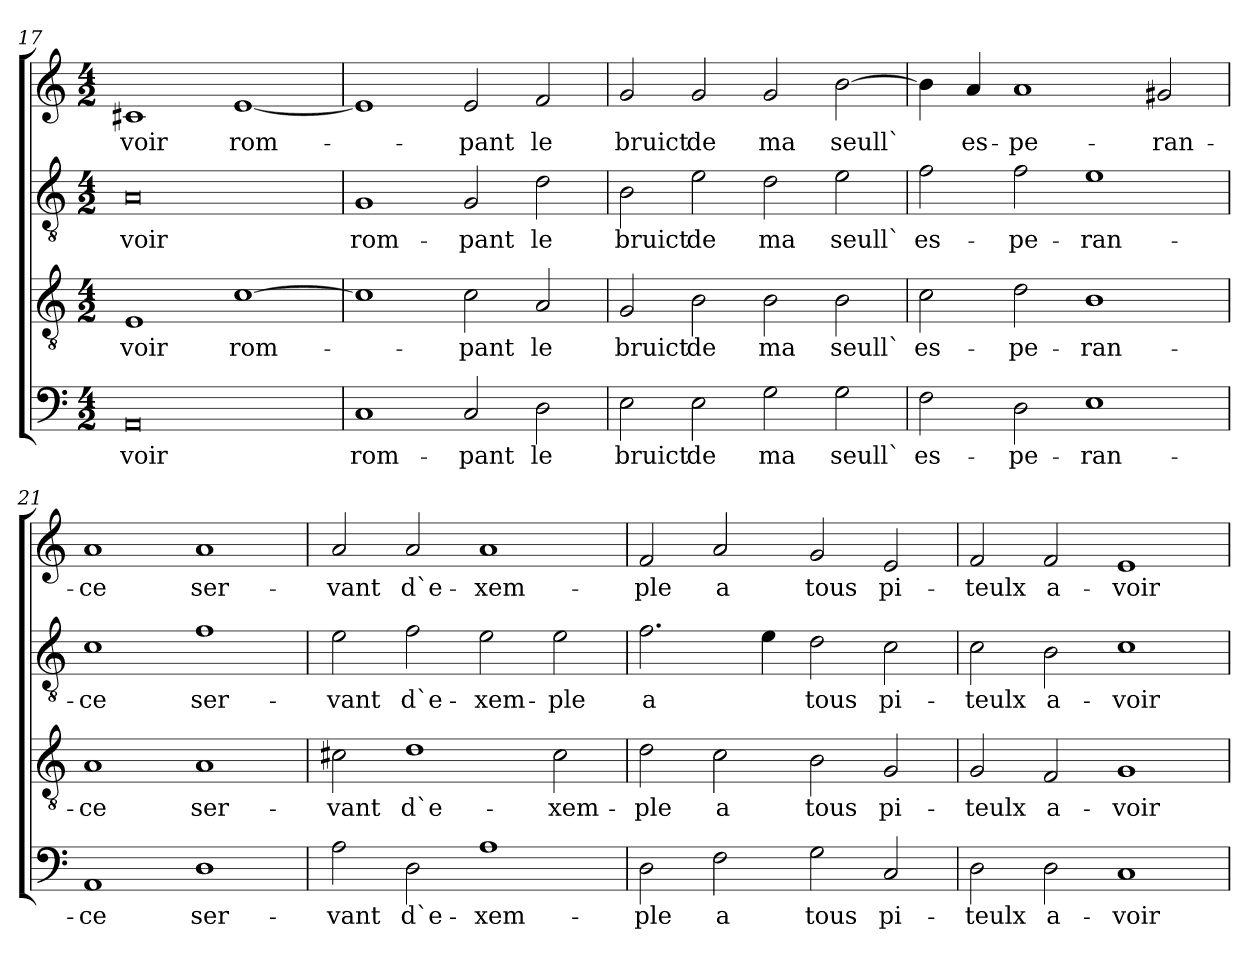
**kern	**text	**kern	**text	**kern	**text	**kern	**text
*part4	*part4	*part3	*part3	*part2	*part2	*part1	*part1
*staff4	*staff4	*staff3	*staff3	*staff2	*staff2	*staff1	*staff1
*clefF4	*	*clefGv2	*	*clefGv2	*	*clefG2	*
*k[]	*	*k[]	*	*k[]	*	*k[]	*
*C:	*	*C:	*	*C:	*	*C:	*
*M4/2	*	*M4/2	*	*M4/2	*	*M4/2	*
=17	=17	=17	=17	=17	=17	=17	=17
!	!LO:LY:b	!	!LO:LY:b	!	!LO:LY:b	!	!LO:LY:b
0AA	-voir	1E	-voir	0A	-voir	1c#X	-voir
!	!	!	!LO:LY:b	!	!	!	!LO:LY:b
.	.	[1c	rom-	.	.	[1e	rom-
!!LO:LB:g=z
=18	=18	=18	=18	=18	=18	=18	=18
!	!LO:LY:b	!	!	!	!LO:LY:b	!	!
1C	rom-	1c]	.	1G	rom-	1e]	.
!	!LO:LY:b	!	!LO:LY:b	!	!LO:LY:b	!	!LO:LY:b
2C/	-pant	2c\	-pant	2G/	-pant	2e/	-pant
!	!LO:LY:b	!	!LO:LY:b	!	!LO:LY:b	!	!LO:LY:b
2D\	le	2A/	le	2d\	le	2f/	le
=19	=19	=19	=19	=19	=19	=19	=19
!	!LO:LY:b	!	!LO:LY:b	!	!LO:LY:b	!	!LO:LY:b
2E\	bruict	2G/	bruict	2B\	bruict	2g/	bruict
!	!LO:LY:b	!	!LO:LY:b	!	!LO:LY:b	!	!LO:LY:b
2E\	de	2B\	de	2e\	de	2g/	de
!	!LO:LY:b	!	!LO:LY:b	!	!LO:LY:b	!	!LO:LY:b
2G\	ma	2B\	ma	2d\	ma	2g/	ma
!	!LO:LY:b	!	!LO:LY:b	!	!LO:LY:b	!	!LO:LY:b
2G\	seull`	2B\	seull`	2e\	seull`	[2b\	seull`
=20	=20	=20	=20	=20	=20	=20	=20
!	!LO:LY:b	!	!LO:LY:b	!	!LO:LY:b	!	!
2F\	es-	2c\	es-	2f\	es-	4b\]	.
!	!	!	!	!	!	!	!LO:LY:b
.	.	.	.	.	.	4a/	es-
!	!LO:LY:b	!	!LO:LY:b	!	!LO:LY:b	!	!LO:LY:b
2D\	-pe-	2d\	-pe-	2f\	-pe-	1a	-pe-
!	!LO:LY:b	!	!LO:LY:b	!	!LO:LY:b	!	!
1E	-ran-	1B	-ran-	1e	-ran-	.	.
!	!	!	!	!	!	!	!LO:LY:b
.	.	.	.	.	.	2g#X/	-ran-
=21	=21	=21	=21	=21	=21	=21	=21
!	!LO:LY:b	!	!LO:LY:b	!	!LO:LY:b	!	!LO:LY:b
1AA	-ce	1A	-ce	1c	-ce	1a	-ce
!	!LO:LY:b	!	!LO:LY:b	!	!LO:LY:b	!	!LO:LY:b
1D	ser-	1A	ser-	1f	ser-	1a	ser-
=22	=22	=22	=22	=22	=22	=22	=22
!	!LO:LY:b	!	!LO:LY:b	!	!LO:LY:b	!	!LO:LY:b
2A\	-vant	2c#X\	-vant	2e\	-vant	2a/	-vant
!	!LO:LY:b	!	!LO:LY:b	!	!LO:LY:b	!	!LO:LY:b
2D\	d`e-	1d	d`e-	2f\	d`e-	2a/	d`e-
!	!LO:LY:b	!	!	!	!LO:LY:b	!	!LO:LY:b
1A	-xem-	.	.	2e\	-xem-	1a	-xem-
!	!	!	!LO:LY:b	!	!LO:LY:b	!	!
.	.	2c#\	-xem-	2e\	-ple	.	.
=23	=23	=23	=23	=23	=23	=23	=23
!	!LO:LY:b	!	!LO:LY:b	!	!LO:LY:b	!	!LO:LY:b
2D\	-ple	2d\	-ple	2.f\	a	2f/	-ple
!	!LO:LY:b	!	!LO:LY:b	!	!	!	!LO:LY:b
2F\	a	2c\	a	.	.	2a/	a
.	.	.	.	4e\	.	.	.
!	!LO:LY:b	!	!LO:LY:b	!	!LO:LY:b	!	!LO:LY:b
2G\	tous	2B\	tous	2d\	tous	2g/	tous
!	!LO:LY:b	!	!LO:LY:b	!	!LO:LY:b	!	!LO:LY:b
2C/	pi-	2G/	pi-	2c\	pi-	2e/	pi-
=24	=24	=24	=24	=24	=24	=24	=24
!	!LO:LY:b	!	!LO:LY:b	!	!LO:LY:b	!	!LO:LY:b
2D\	-teulx	2G/	-teulx	2c\	-teulx	2f/	-teulx
!	!LO:LY:b	!	!LO:LY:b	!	!LO:LY:b	!	!LO:LY:b
2D\	a-	2F/	a-	2B\	a-	2f/	a-
!	!LO:LY:b	!	!LO:LY:b	!	!LO:LY:b	!	!LO:LY:b
1C	-voir	1G	-voir	1c	-voir	1e	-voir
=	=	=	=	=	=	=	=
*-	*-	*-	*-	*-	*-	*-	*-
